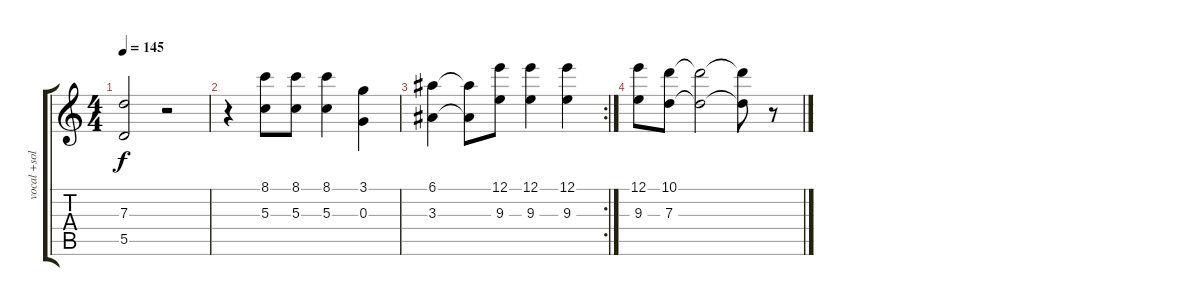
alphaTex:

\track ("vocal +solo" "vocal +sol") {instrument overdrivenguitar}
\staff {score tabs}
\tuning (E4 B3 G3 D3 A2 D2) {hide}
\ts (4 4)
\tempo 145
\clef g2
\ks c
(7.3 5.5).2{dy f} r.2 |
r.4 (8.1 5.3).8 (8.1 5.3).8 (8.1 5.3).4 (3.1 0.3).4 |
\rc 2
(6.1 3.3).4 (6.1{t} 3.3{t}).8 (12.1 9.3).8 (12.1 9.3).4 (12.1 9.3).4 |
(12.1 9.3).8 (10.1 7.3).8 (10.1{t} 7.3{t}).2 (10.1{t} 7.3{t}).8 r.8
